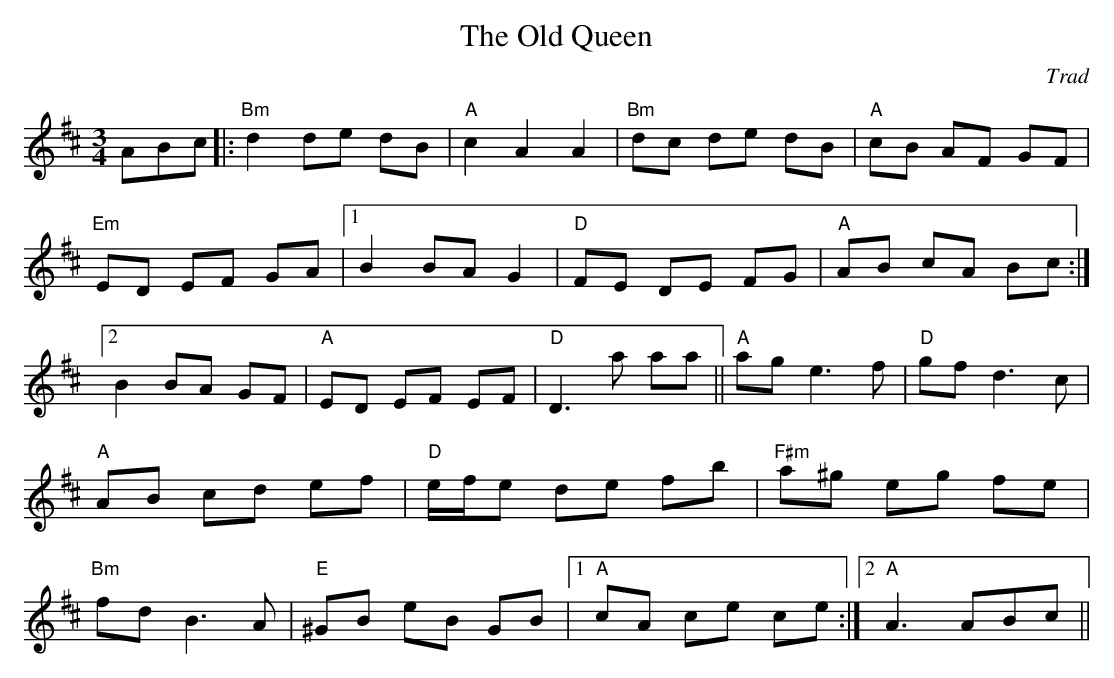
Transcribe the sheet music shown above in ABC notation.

X:1
T:Old Queen, The
C:Trad
M:3/4
L:1/8
E:10
K:D
ABc|:"Bm"d2 de dB|"A"c2 A2 A2|"Bm"dc de dB|"A"cB AF GF|\
"Em"ED EF GA|1 B2 BA G2|"D"FE DE FG|"A"AB cA Bc:|2 B2 BA GF|"A"ED EF EF|"D"D3 a aa||\
"A"ag e3 f|"D"gf d3 c|"A"AB cd ef|"D"e/f/e de fb|\
"F#m"a^g eg fe|"Bm"fd B3 A|"E"^GB eB GB|1 "A"cA ce ce:|2 "A"A3 ABc||**
